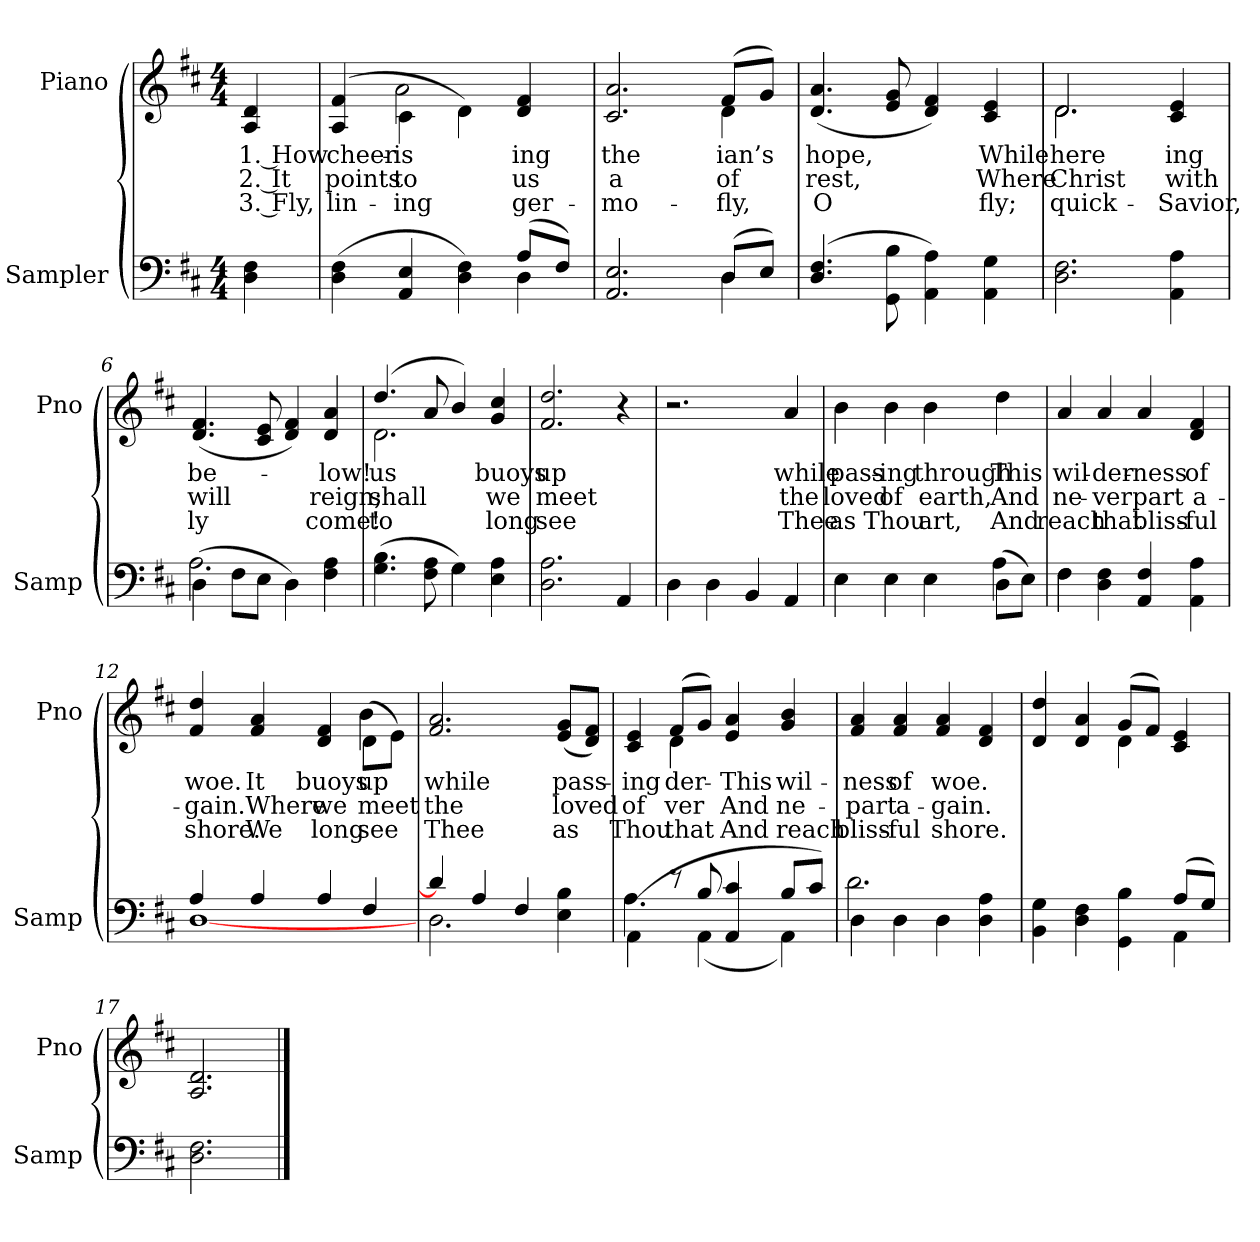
**kern	**kern	**text	**text	**text
*part2	*part1	*part1	*part1	*part1
*staff2	*staff1	*staff1	*staff1	*staff1
*I"Sampler	*I"Piano	*	*	*
*I'Samp	*I'Pno	*	*	*
*clefF4	*clefG2	*	*	*
*k[f#c#]	*k[f#c#]	*	*	*
*D:	*D:	*	*	*
*M4/4	*M4/4	*	*	*
=1	=1	=1	=1	=1
4D 4F#	4A 4d	1. How	2. It	3. Fly,
=2	=2	=2	=2	=2
*^	*^	*	*	*
(4D 4F#	2.ryy	(4A 4f#	4ryy	cheer-	points	lin-
4AA 4E	.	4c#\	2a	is	to	-ing
4D 4F#)	.	4d\)	.	.	.	.
(8A/L	4D	4d 4f#	4ryy	-ing	us	-ger-
8F#/J)	.	.	.	.	.	.
=3	=3	=3	=3	=3	=3	=3
2.AA 2.E	2.ryy	2.c# 2.a	2.ryy	the	a	mo-
(8D/L	4D	(8f#/L	4d	-ian’s	of	fly,
8E/J)	.	8g/J)	.	.	.	.
*v	*v	*	*	*	*	*
*	*v	*v	*	*	*
=4	=4	=4	=4	=4
(4.D/ 4.F#/	(4.d 4.a	hope,	rest,	O
8GG 8B	8e 8g	.	.	.
4AA 4A)	4d/ 4f#/)	.	.	.
4AA 4G	4c# 4e	While	Where	fly;
=5	=5	=5	=5	=5
*	*^	*	*	*
2.D 2.F#	2.d/	2.d	here	Christ	quick-
4AA 4A	4c# 4e	4ryy	-ing	with	Savior,
*	*v	*v	*	*	*
=6	=6	=6	=6	=6
*^	*	*	*	*
(4D\	2.A	(4.d 4.f#	be-	will	-ly
8F#\L	.	.	.	.	.
8E\J	.	8c# 8e	.	.	.
4D\)	.	4d 4f#)	.	.	.
4F# 4A	4ryy	4d 4a	-low!	reign;	come!
=7	=7	=7	=7	=7	=7
*	*	*^	*	*	*
(4.G 4.B	2ryy	(4.dd/	2.d	us	shall	to
8F# 8A	.	8a/	.	.	.	.
4G\)	4G	4b/)	.	.	.	.
4E 4A	4ryy	4g 4cc#	4ryy	buoys	we	long
*v	*v	*	*	*	*	*
*	*v	*v	*	*	*
=8	=8	=8	=8	=8
2.D 2.A	2.f# 2.dd	up	meet	see
4AA	4r	.	.	.
=9	=9	=9	=9	=9
4D	2.r	.	.	.
4D	.	.	.	.
4BB	.	.	.	.
4AA	4a	while	the	Thee
=10	=10	=10	=10	=10
*^	*	*	*	*
4E	2.ryy	4b	pass-	loved	as
4E	.	4b	-ing	of	Thou
4E	.	4b	through	earth,	art,
(8D\L	4A	4dd	This	And	And
8E\J)	.	.	.	.	.
=11	=11	=11	=11	=11	=11
4F#\	4F#	4a	wil-	ne-	reach
4D 4F#	2.ryy	4a	-der-	-ver	that
4AA 4F#	.	4a	-ness	part	bliss-
4AA 4A	.	4d 4f#	of	a-	-ful
=12	=12	=12	=12	=12	=12
*	*	*^	*	*	*
4A/	[1D	4f# 4dd	2.ryy	woe.	-gain.	shore.
4A/	.	4f# 4a	.	It	Where	We
4A/	.	4d 4f#	.	buoys	we	long
4F#/	.	(8d\L	4b	up	meet	see
.	.	8e\J)	.	.	.	.
*	*	*v	*v	*	*	*
=13	=13	=13	=13	=13	=13
4d/]	2.D	2.f# 2.a	while	the	Thee
4A/	.	.	.	.	.
4F#/	.	.	.	.	.
4E 4B	4ryy	(8e/ 8g/L	pass-	loved	as
.	.	8d/ 8f#/J)	.	.	.
=14	=14	=14	=14	=14	=14
*	*	*^	*	*	*
(4AA\	4.A	4c# 4e	4ryy	-ing	of	Thou
8r	.	(8f#/L	4d	-der-	-ver	that
8B/	(4AA	8g/J)	.	.	.	.
4AA 4c#	.	4e 4a	2ryy	This	And	And
.	8ryy	.	.	.	.	.
8B/L	4AA)	4g 4b	.	wil-	ne-	reach
8c#/J)	.	.	.	.	.	.
*	*	*v	*v	*	*	*
=15	=15	=15	=15	=15	=15
4D\	2.d	4f# 4a	-ness	part	bliss-
4D\	.	4f# 4a	of	a-	-ful
4D\	.	4f# 4a	woe.	-gain.	shore.
4D 4A	4ryy	4d 4f#	.	.	.
=16	=16	=16	=16	=16	=16
*	*	*^	*	*	*
4BB 4G	2.ryy	4d 4dd	2ryy	.	.	.
4D 4F#	.	4d 4a	.	.	.	.
4GG 4B	.	(8g/L	4d	.	.	.
.	.	8f#/J)	.	.	.	.
(8A/L	4AA	4c# 4e	4ryy	.	.	.
8G/J)	.	.	.	.	.	.
*v	*v	*	*	*	*	*
*	*v	*v	*	*	*
=17	=17	=17	=17	=17
2.D 2.F#	2.A 2.d	.	.	.
==	==	==	==	==
*-	*-	*-	*-	*-
